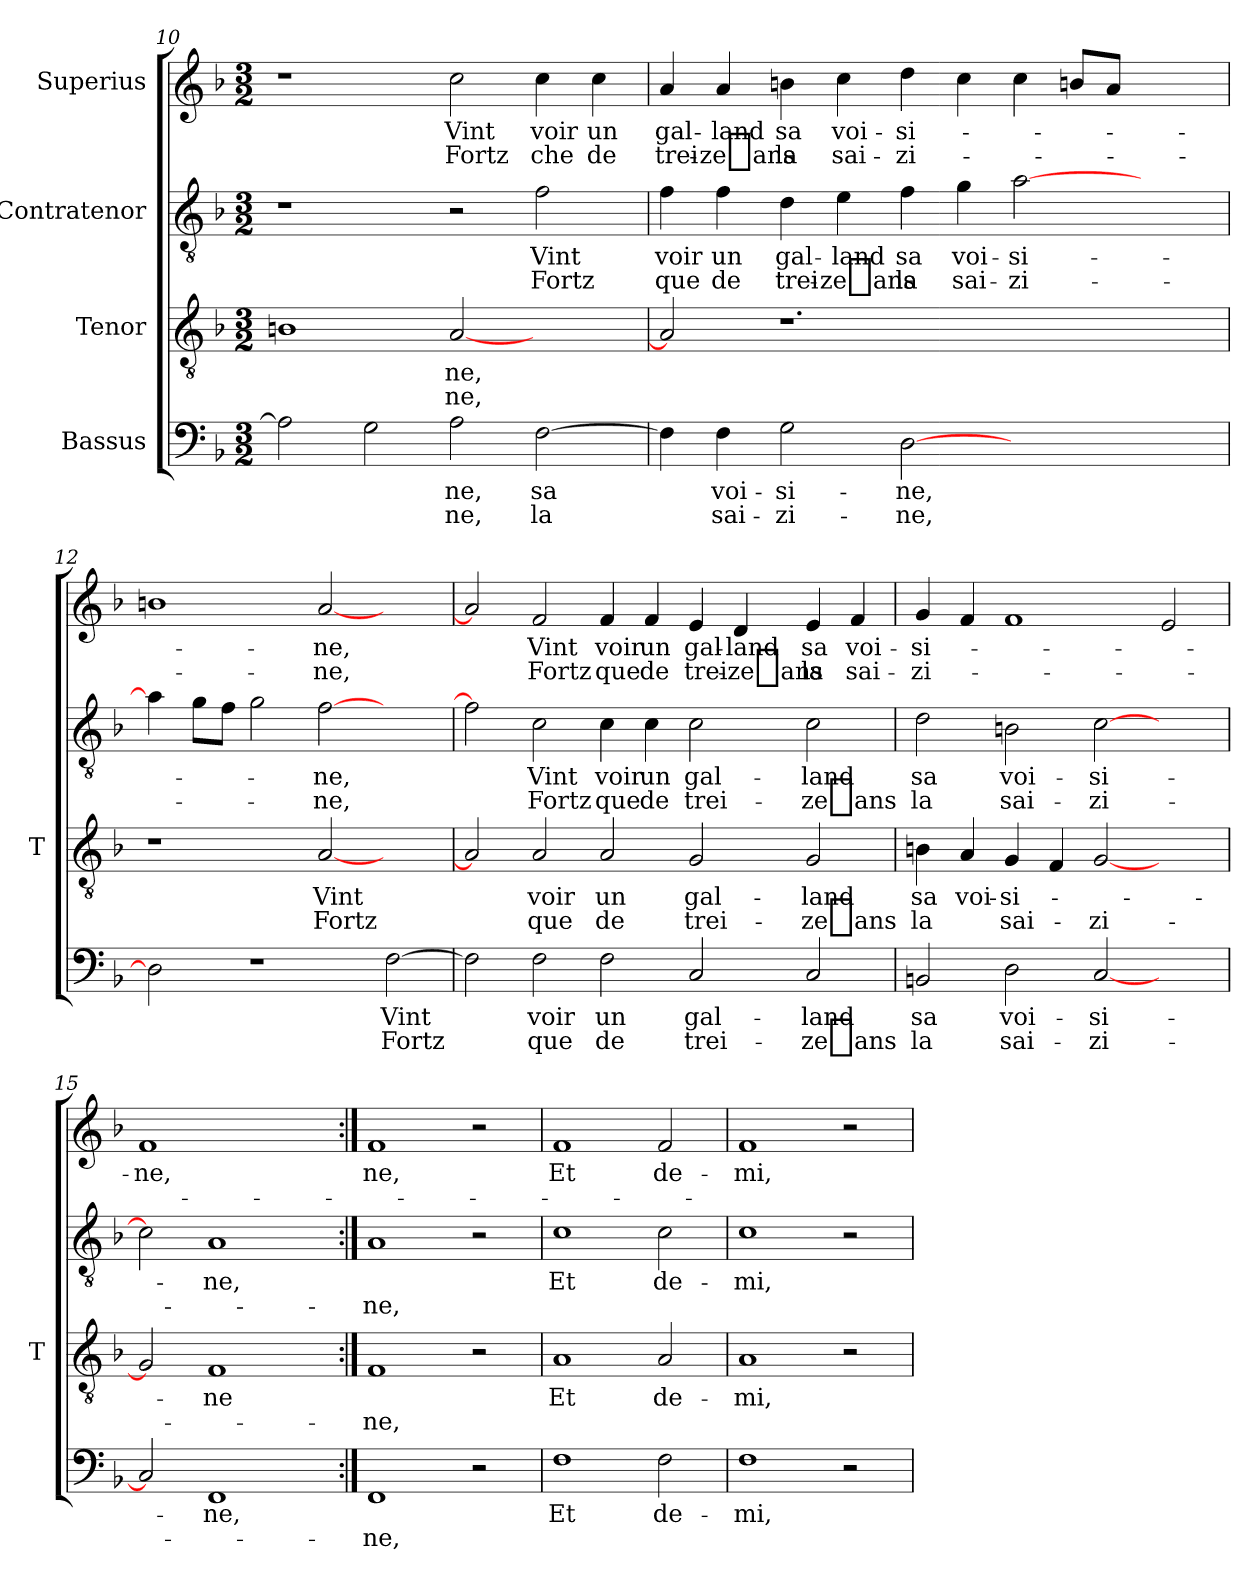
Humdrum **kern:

**kern	**text	**text	**kern	**text	**text	**kern	**text	**text	**kern	**text	**text
*part4	*part4	*part4	*part3	*part3	*part3	*part2	*part2	*part2	*part1	*part1	*part1
*staff4	*staff4	*staff4	*staff3	*staff3	*staff3	*staff2	*staff2	*staff2	*staff1	*staff1	*staff1
*I"Bassus	*	*	*I"Tenor	*	*	*I"Contratenor	*	*	*I"Superius	*	*
*	*	*	*I'T	*	*	*	*	*	*	*	*
*clefF4	*	*	*clefGv2	*	*	*clefGv2	*	*	*clefG2	*	*
*k[b-]	*	*	*k[b-]	*	*	*k[b-]	*	*	*k[b-]	*	*
*F:	*	*	*F:	*	*	*F:	*	*	*F:	*	*
*M3/2	*	*	*M3/2	*	*	*M3/2	*	*	*M3/2	*	*
=10	=10	=10	=10	=10	=10	=10	=10	=10	=10	=10	=10
2A]	.	.	1Bn	.	.	1r	.	.	1r	.	.
2G	.	.	.	.	.	.	.	.	.	.	.
2A	-ne,	-ne,	[2A	-ne,	-ne,	2r	.	.	2cc	-Vint	-Fortz
[2F	-sa	-la	2ryy	.	.	2f	-Vint	-Fortz	4cc	-voir	-che
.	.	.	.	.	.	.	.	.	4cc	-un	-de
=11	=11	=11	=11	=11	=11	=11	=11	=11	=11	=11	=11
4F]	.	.	2A]	.	.	4f	-voir	-que	4a	gal-	trei-
4F	voi-	sai-	.	.	.	4f	-un	-de	4a	-land	-ze_ans
2G	si-	zi-	1.r	.	.	4d	gal-	trei-	4bn	-sa	-la
.	.	.	.	.	.	4e	-land	-ze_ans	4cc	voi-	sai-
[2D	-ne,	-ne,	.	.	.	4f	-sa	-la	4dd	si-	zi-
.	.	.	.	.	.	4g	voi-	sai-	4cc	.	.
1ryy	.	.	.	.	.	[2a	si-	zi-	4cc	.	.
.	.	.	.	.	.	.	.	.	8bnL	.	.
.	.	.	.	.	.	.	.	.	8aJ	.	.
.	.	.	2ryy	.	.	2ryy	.	.	2ryy	.	.
=12	=12	=12	=12	=12	=12	=12	=12	=12	=12	=12	=12
2D]	.	.	1r	.	.	4a]	.	.	1bn	.	.
.	.	.	.	.	.	8gL	.	.	.	.	.
.	.	.	.	.	.	8fJ	.	.	.	.	.
1r	.	.	.	.	.	2g	.	.	.	.	.
.	.	.	[2A	-Vint	-Fortz	[2f	-ne,	-ne,	[2a	-ne,	-ne,
[2F	-Vint	-Fortz	2ryy	.	.	2ryy	.	.	2ryy	.	.
=13	=13	=13	=13	=13	=13	=13	=13	=13	=13	=13	=13
2F]	.	.	2A]	.	.	2f]	.	.	2a]	.	.
2F	-voir	-que	2A	-voir	-que	2c	-Vint	-Fortz	2f	-Vint	-Fortz
2F	-un	-de	2A	-un	-de	4c	-voir	-que	4f	-voir	-que
.	.	.	.	.	.	4c	-un	-de	4f	-un	-de
2C	gal-	trei-	2G	gal-	trei-	2c	gal-	trei-	4e	gal-	trei-
.	.	.	.	.	.	.	.	.	4d	-land	-ze_ans
2C	-land	-ze_ans	2G	-land	-ze_ans	2c	-land	-ze_ans	4e	-sa	-la
.	.	.	.	.	.	.	.	.	4f	voi-	sai-
!!LO:PB:g=z
=14	=14	=14	=14	=14	=14	=14	=14	=14	=14	=14	=14
2BBn	-sa	-la	4Bn	-sa	-la	2d	-sa	-la	4g	si-	zi-
.	.	.	4A	voi-	.	.	.	.	4f	.	.
2D	voi-	sai-	4G	si-	sai-	2Bn	voi-	sai-	1f	.	.
.	.	.	4F	.	.	.	.	.	.	.	.
[2C	si-	zi-	[2G	.	zi-	[2c	si-	zi-	.	.	.
2ryy	.	.	2ryy	.	.	2ryy	.	.	2e	.	.
=15	=15	=15	=15	=15	=15	=15	=15	=15	=15	=15	=15
2C]	.	.	2G]	.	.	2c]	.	.	1f	-ne,	.
1FF	-ne,	.	1F	-ne	.	1A	-ne,	.	.	.	.
.	.	.	.	.	.	.	.	.	2ryy	.	.
=16:|!	=16:|!	=16:|!	=16:|!	=16:|!	=16:|!	=16:|!	=16:|!	=16:|!	=16:|!	=16:|!	=16:|!
1FF	.	-ne,	1F	.	-ne,	1A	.	-ne,	1f	-ne,	.
2r	.	.	2r	.	.	2r	.	.	2r	.	.
=17	=17	=17	=17	=17	=17	=17	=17	=17	=17	=17	=17
1F	-Et	.	1A	-Et	.	1c	-Et	.	1f	-Et	.
2F	de-	.	2A	de-	.	2c	de-	.	2f	de-	.
=18	=18	=18	=18	=18	=18	=18	=18	=18	=18	=18	=18
1F	-mi,	.	1A	-mi,	.	1c	-mi,	.	1f	-mi,	.
2r	.	.	2r	.	.	2r	.	.	2r	.	.
=	=	=	=	=	=	=	=	=	=	=	=
*-	*-	*-	*-	*-	*-	*-	*-	*-	*-	*-	*-
